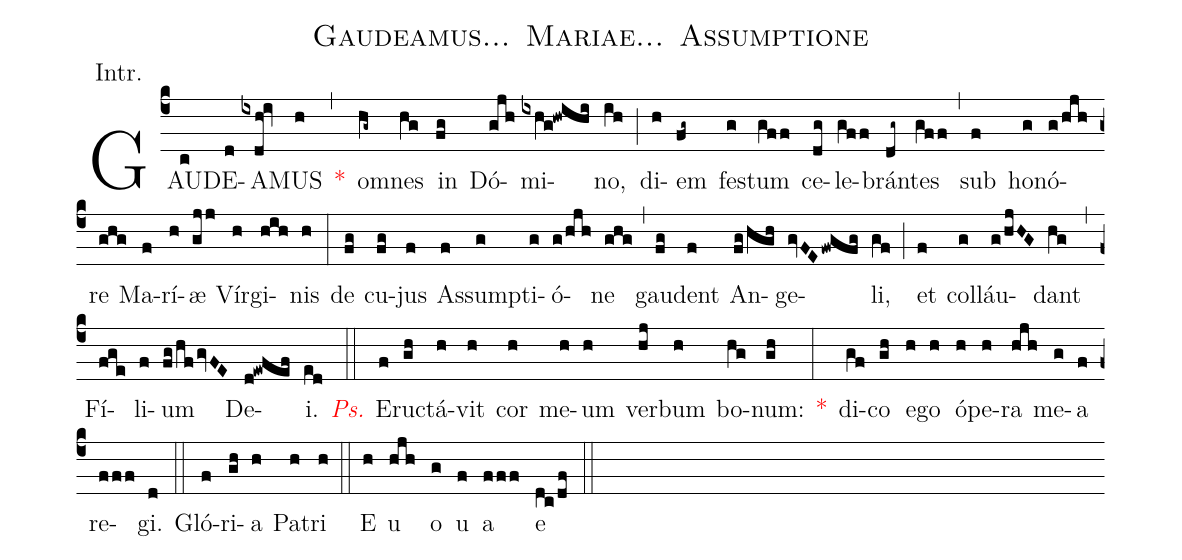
name:Gaudeamus... Mariae... Assumptione;
annotation:Intr.;
mode:I.;
office-part:Introit;
%%
(c4) GAU(c)DE(d)A(ixdh!iv)MUS(h) <v>\red{*}</v>(,) o(hg~)mnes(hg) in(fg) Dó(gjh)mi(ixhg!hwihi)no,(ih) (;) di(h)em(fg~) fes(g)tum(gff) ce(dg)le(gff)brá(dg~)ntes(gff) (,) sub(f) ho(g)nó(g/hjh)re(ghg) Ma(f)rí(h)æ(gjj) Vír(h)gi(hih)nis(h) (:) de(fg) cu(fg)jus(f) As(f)sum(g)pti(g)ó(g/hjh)ne(ghg) (,) gau(fg)dent(f) An(fg/hgh)ge(gvFE/fwgfg)li,(gf) (;) et(f) col(g)láu(g/hjHG)dant(hg) (,) Fí(fge)li(f)um(fg/hf/gvFE) De(d!ewfef)i.(ed) (::) <v>\redit{Ps.}</v>  E(f)ru(gh)ctá(h)vit(h) cor(h) me(h)um(h) ver(hj)bum(h) bo(hg)num:(gh) <v>\red{*}</v>(:) di(gf)co(gh) e(h)go(h) ó(h)pe(h)ra(hjh) me(g)a(f) re(fff)gi.(d) (::) Gló(f)ri(gh)a(h) Pa(h)tri(h) (::) E(h) u(hjh) o(g) u(f) a(fff) e(dc/df) (::)
